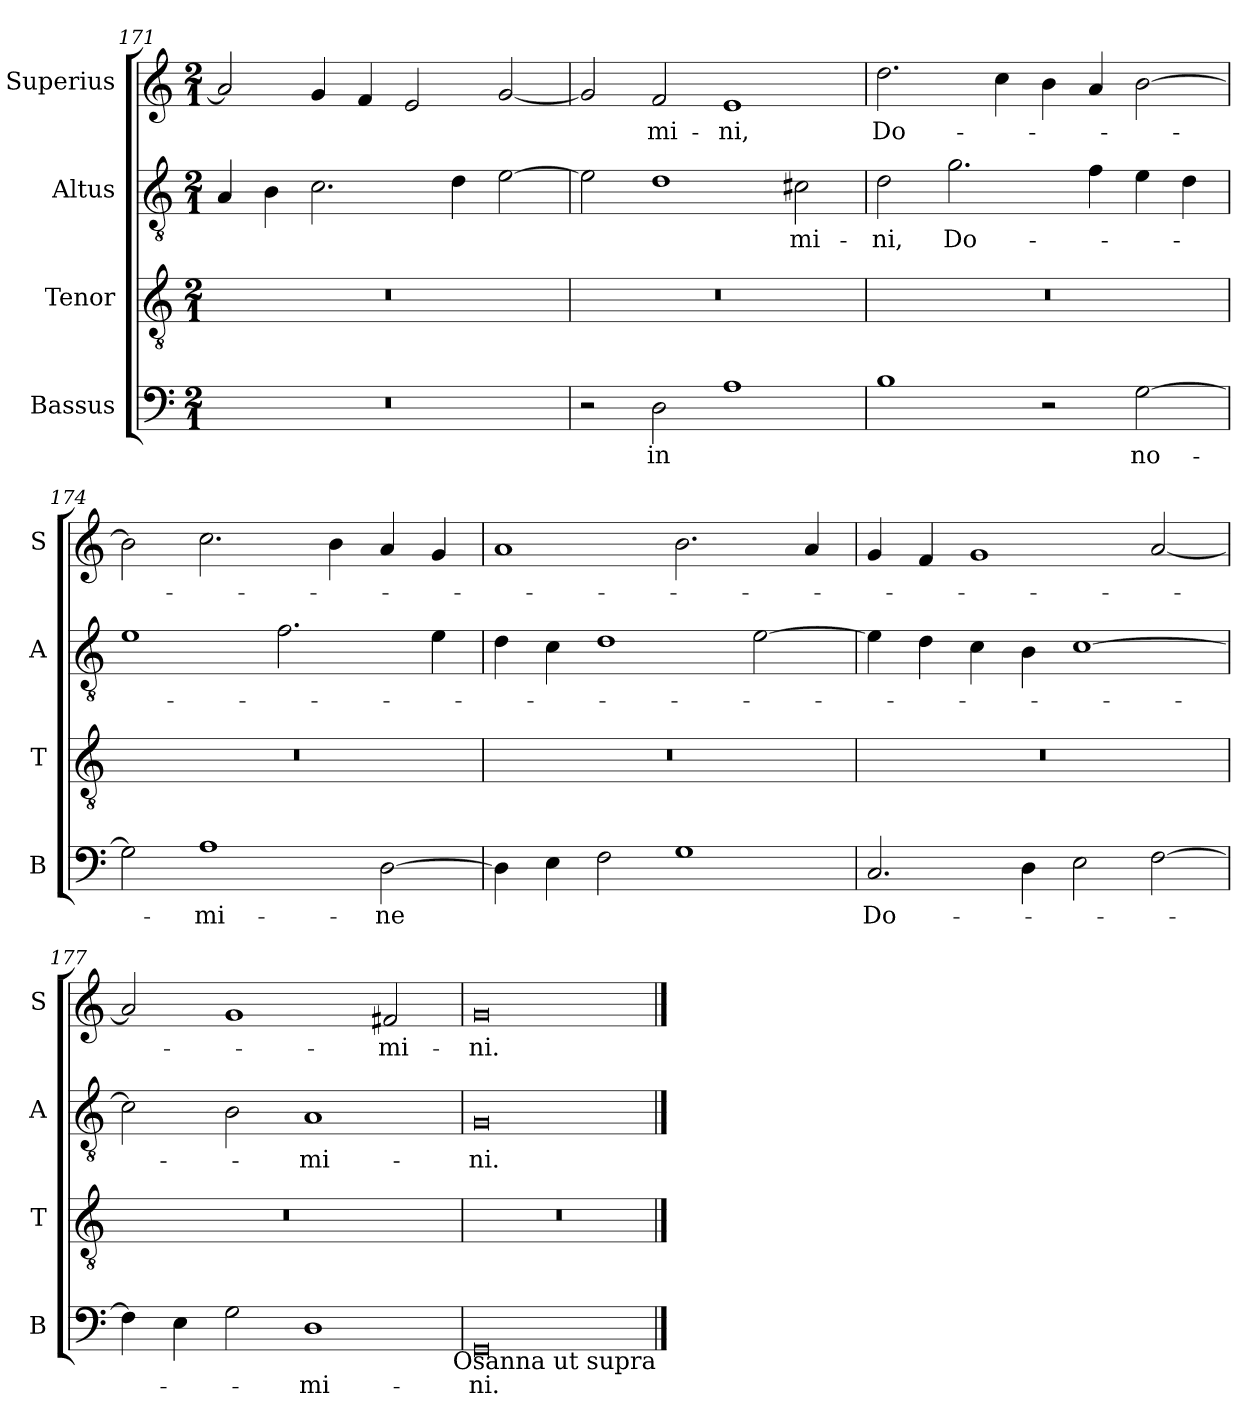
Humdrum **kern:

**kern	**text	**kern	**kern	**text	**kern	**text
*part4	*part4	*part3	*part2	*part2	*part1	*part1
*staff4	*staff4	*staff3	*staff2	*staff2	*staff1	*staff1
*I"Bassus	*	*I"Tenor	*I"Altus	*	*I"Superius	*
*I'B	*	*I'T	*I'A	*	*I'S	*
*clefF4	*	*clefGv2	*clefGv2	*	*clefG2	*
*k[]	*	*k[]	*k[]	*	*k[]	*
*M2/1	*	*M2/1	*M2/1	*	*M2/1	*
=171	=171	=171	=171	=171	=171	=171
0r	.	0r	4A	.	2a]	.
.	.	.	4B	.	.	.
.	.	.	2.c	.	4g	.
.	.	.	.	.	4f	.
.	.	.	.	.	2e	.
.	.	.	4d	.	.	.
.	.	.	[2e	.	[2g	.
=172	=172	=172	=172	=172	=172	=172
2r	.	0r	2e]	.	2g]	.
!	!LO:LY:i	!	!	!	!	!LO:LY:i
2D	in	.	1d	.	2f	-mi-
!	!	!	!	!	!	!LO:LY:i
1A	.	.	.	.	1e	-ni,
!	!	!	!	!LO:LY:i	!	!
.	.	.	2c#X	-mi-	.	.
=173	=173	=173	=173	=173	=173	=173
!	!	!	!	!LO:LY:i	!	!LO:LY:i
1B	.	0r	2d	-ni,	2.dd	Do-
!	!	!	!	!LO:LY:i	!	!
.	.	.	2.g	Do-	.	.
.	.	.	.	.	4cc	.
2r	.	.	.	.	4b	.
.	.	.	4f	.	4a	.
!	!LO:LY:i	!	!	!	!	!
[2G	no-	.	4e	.	[2b	.
.	.	.	4d	.	.	.
=174	=174	=174	=174	=174	=174	=174
2G]	.	0r	1e	.	2b]	.
!	!LO:LY:i	!	!	!	!	!
1A	-mi-	.	.	.	2.cc	.
.	.	.	2.f	.	.	.
.	.	.	.	.	4b	.
!	!LO:LY:i	!	!	!	!	!
[2D	-ne	.	.	.	4a	.
.	.	.	4e	.	4g	.
=175	=175	=175	=175	=175	=175	=175
4D]	.	0r	4d	.	1a	.
4E	.	.	4c	.	.	.
2F	.	.	1d	.	.	.
1G	.	.	.	.	2.b	.
.	.	.	[2e	.	.	.
.	.	.	.	.	4a	.
=176	=176	=176	=176	=176	=176	=176
!	!LO:LY:i	!	!	!	!	!
2.C	Do-	0r	4e]	.	4g	.
.	.	.	4d	.	4f	.
.	.	.	4c	.	1g	.
4D	.	.	4B	.	.	.
2E	.	.	[1c	.	.	.
[2F	.	.	.	.	[2a	.
=177	=177	=177	=177	=177	=177	=177
4F]	.	0r	2c]	.	2a]	.
4E	.	.	.	.	.	.
2G	.	.	2B	.	1g	.
!	!LO:LY:i	!	!	!	!	!
1D	-mi-	.	1A	-mi-	.	.
!	!	!	!	!	!	!LO:LY:i
.	.	.	.	.	2f#X	-mi-
=178	=178	=178	=178	=178	=178	=178
!	!LO:LY:i	!	!	!	!	!
0GG	-ni.	0r	0G	-ni.	0g	-ni.
!LO:TX:b:t=Osanna ut supra	!	!	!	!	!	!
==	==	==	==	==	==	==
*-	*-	*-	*-	*-	*-	*-
